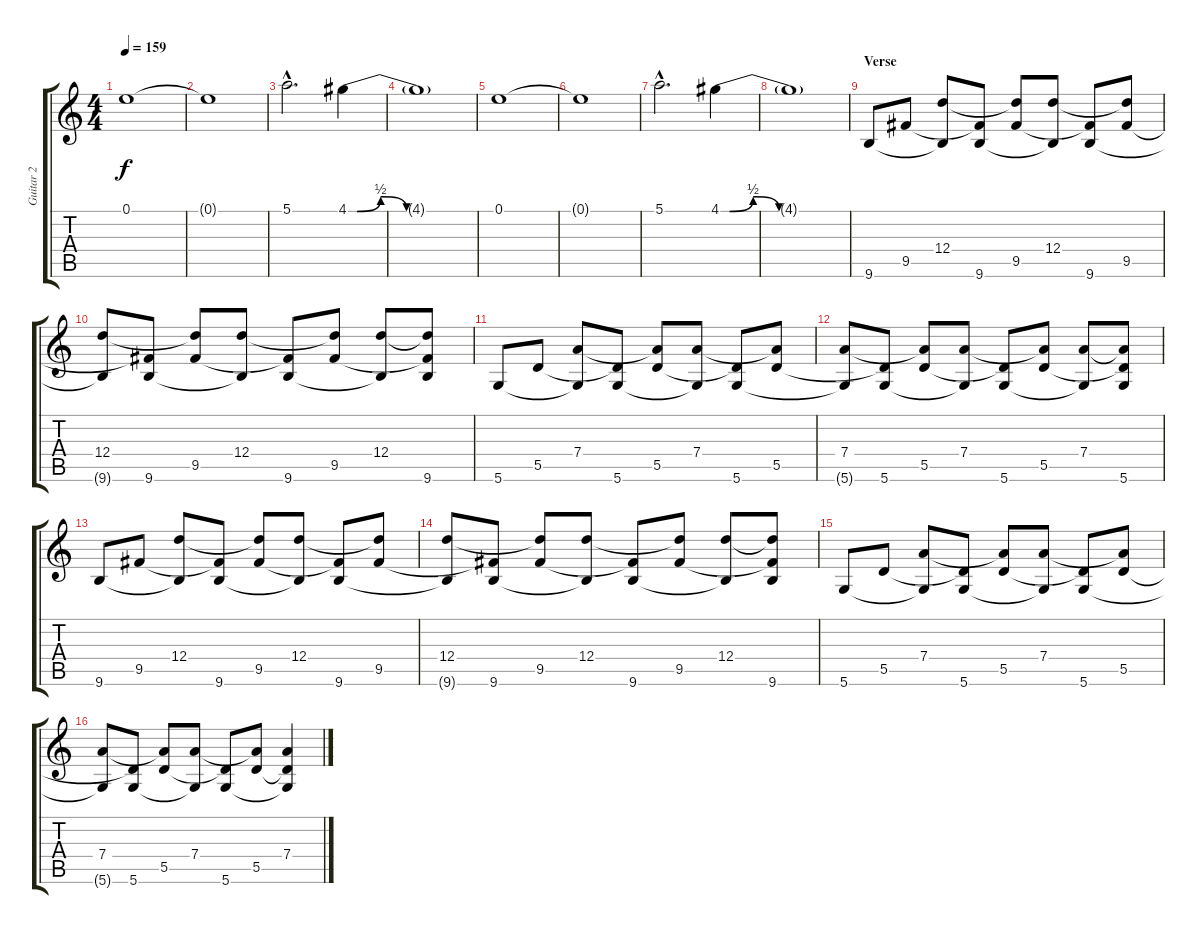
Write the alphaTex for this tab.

\track ("Guitar 2" "Guitar 2") {instrument acousticguitarsteel}
\staff {score tabs}
\tuning (E4 B3 G3 D3 A2 D2) {hide}
\ts (4 4)
\tempo 159
\clef g2
\ks c
0.1.1{dy f} |
0.1{t}.1 |
5.1{hac}.2{d} 4.1{be (custom 0 0 4 0 15 2 27 0 60 0)}.4 |
4.1{t}.1 |
0.1.1 |
0.1{t}.1 |
5.1{hac}.2{d} 4.1{be (custom 0 0 4 0 15 2 27 0 60 0)}.4 |
4.1{t}.1 |
\section ("" "Verse")
9.6.8 9.5.8 (12.4 9.6{t}).8 (9.5{t} 9.6).8 (12.4{t} 9.5).8 (12.4 9.6{t}).8 (9.5{t} 9.6).8 (12.4{t} 9.5).8 |
(12.4 9.6{t}).8 (9.5{t} 9.6).8 (12.4{t} 9.5).8 (12.4 9.6{t}).8 (9.5{t} 9.6).8 (12.4{t} 9.5).8 (12.4 9.6{t}).8 (12.4{t} 9.5{t} 9.6).8 |
5.6.8 5.5.8 (7.4 5.6{t}).8 (5.5{t} 5.6).8 (7.4{t} 5.5).8 (7.4 5.6{t}).8 (5.5{t} 5.6).8 (7.4{t} 5.5).8 |
(7.4 5.6{t}).8 (5.5{t} 5.6).8 (7.4{t} 5.5).8 (7.4 5.6{t}).8 (5.5{t} 5.6).8 (7.4{t} 5.5).8 (7.4 5.6{t}).8 (7.4{t} 5.5{t} 5.6).8 |
9.6.8 9.5.8 (12.4 9.6{t}).8 (9.5{t} 9.6).8 (12.4{t} 9.5).8 (12.4 9.6{t}).8 (9.5{t} 9.6).8 (12.4{t} 9.5).8 |
(12.4 9.6{t}).8 (9.5{t} 9.6).8 (12.4{t} 9.5).8 (12.4 9.6{t}).8 (9.5{t} 9.6).8 (12.4{t} 9.5).8 (12.4 9.6{t}).8 (12.4{t} 9.5{t} 9.6).8 |
5.6.8 5.5.8 (7.4 5.6{t}).8 (5.5{t} 5.6).8 (7.4{t} 5.5).8 (7.4 5.6{t}).8 (5.5{t} 5.6).8 (7.4{t} 5.5).8 |
(7.4 5.6{t}).8 (5.5{t} 5.6).8 (7.4{t} 5.5).8 (7.4 5.6{t}).8 (5.5{t} 5.6).8 (7.4{t} 5.5).8 (7.4 5.5{t} 5.6{t}).4
